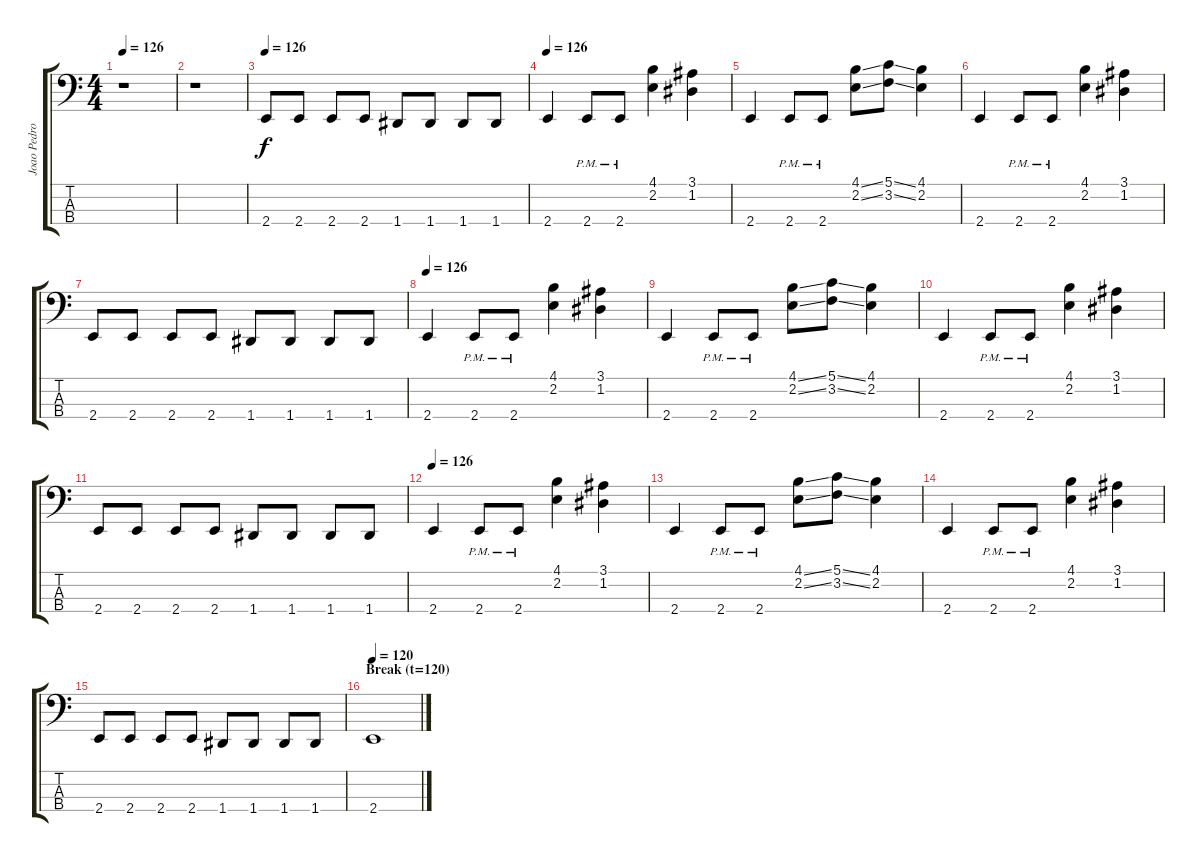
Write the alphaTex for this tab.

\track ("Joao Pedro - Bass" "Joao Pedro") {instrument electricbasspick}
\staff {score tabs}
\tuning (G2 D2 A1 D1) {hide}
\ts (4 4)
\tempo 126
\clef f4
\ks c
r.1{dy f} |
r.1 |
\tempo 126
2.4.8 2.4.8 2.4.8 2.4.8 1.4.8 1.4.8 1.4.8 1.4.8 |
\section ("" "")
\tempo 126
2.4.4 2.4{pm}.8 2.4{pm}.8 (4.1 2.2).4 (3.1 1.2).4 |
2.4.4 2.4{pm}.8 2.4{pm}.8 (4.1{ss} 2.2{ss}).8 (5.1{ss} 3.2{ss}).8 (4.1 2.2).4 |
2.4.4 2.4{pm}.8 2.4{pm}.8 (4.1 2.2).4 (3.1 1.2).4 |
2.4.8 2.4.8 2.4.8 2.4.8 1.4.8 1.4.8 1.4.8 1.4.8 |
\tempo 126
2.4.4{volume 16 balance 5 instrument electricbasspick} 2.4{pm}.8 2.4{pm}.8 (4.1 2.2).4 (3.1 1.2).4 |
2.4.4 2.4{pm}.8 2.4{pm}.8 (4.1{ss} 2.2{ss}).8 (5.1{ss} 3.2{ss}).8 (4.1 2.2).4 |
2.4.4 2.4{pm}.8 2.4{pm}.8 (4.1 2.2).4 (3.1 1.2).4 |
2.4.8 2.4.8 2.4.8 2.4.8 1.4.8 1.4.8 1.4.8 1.4.8 |
\tempo 126
2.4.4 2.4{pm}.8 2.4{pm}.8 (4.1 2.2).4 (3.1 1.2).4 |
2.4.4 2.4{pm}.8 2.4{pm}.8 (4.1{ss} 2.2{ss}).8 (5.1{ss} 3.2{ss}).8 (4.1 2.2).4 |
2.4.4 2.4{pm}.8 2.4{pm}.8 (4.1 2.2).4 (3.1 1.2).4 |
2.4.8 2.4.8 2.4.8 2.4.8 1.4.8 1.4.8 1.4.8 1.4.8 |
\section ("" "Break (t=120)")
\tempo 120
2.4.1{volume 0}
